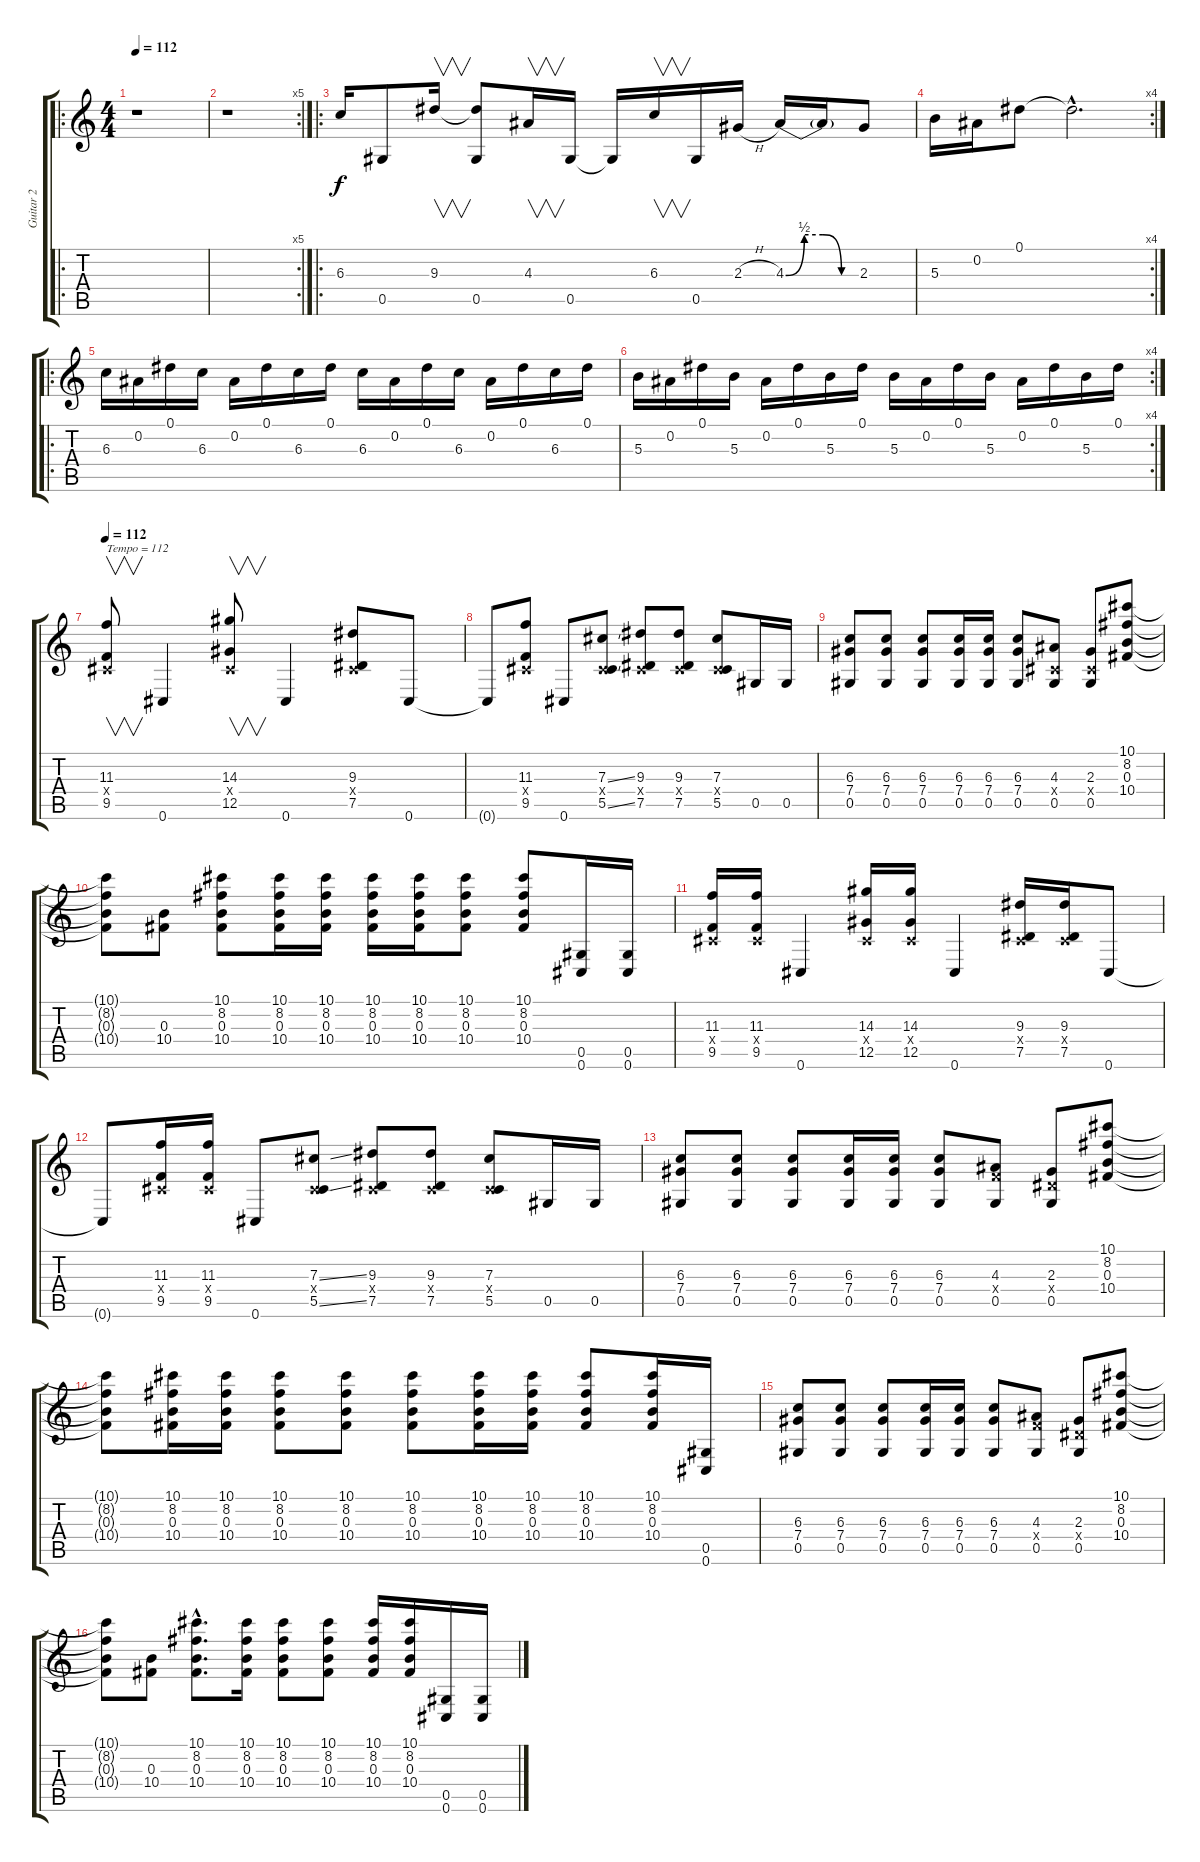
\track ("Guitar 2" "Guitar 2") {instrument overdrivenguitar}
\staff {score tabs}
\tuning (Eb4 Bb3 Gb3 Db3 Ab2 Db2) {hide}
\ro
\ts (4 4)
\tempo 112
\clef g2
\ks c
r.1{dy f instrument electricguitarclean} |
\rc 5
r.1 |
\ro
6.3.16 0.5.8 9.3.16{v} (9.3{t} 0.5).8 4.3.16{v} 0.5.16 0.5{t}.16 6.3.16{v} 0.5.16 2.3{h}.16 4.3{be (custom 0 0 15 2 30 2 45 0 60 0)}.16 4.3{t}.16 2.3.8 |
\rc 4
5.3.16 0.2.16 0.1.8 0.1{hac t}.2{d} |
\ro
6.3.16 0.2.16 0.1.16 6.3.16 0.2.16 0.1.16 6.3.16 0.1.16 6.3.16 0.2.16 0.1.16 6.3.16 0.2.16 0.1.16 6.3.16 0.1.16 |
\rc 4
5.3.16 0.2.16 0.1.16 5.3.16 0.2.16 0.1.16 5.3.16 0.1.16 5.3.16 0.2.16 0.1.16 5.3.16 0.2.16 0.1.16 5.3.16 0.1.16 |
\tempo 112
(11.3 0.4{x} 9.5).8{v txt "Tempo = 112" instrument overdrivenguitar} 0.6.4 (14.3 0.4{x} 12.5).8{v} 0.6.4 (9.3 0.4{x} 7.5).8 0.6.8 |
0.6{t}.8 (11.3 0.4{x} 9.5).8 0.6.8 (7.3{ss} 0.4{x} 5.5{ss}).8 (9.3 0.4{x} 7.5).8 (9.3 0.4{x} 7.5).8 (7.3 0.4{x} 5.5).8 0.5.16 0.5.16 |
(6.3 7.4 0.5).8 (6.3 7.4 0.5).8 (6.3 7.4 0.5).8 (6.3 7.4 0.5).16 (6.3 7.4 0.5).16 (6.3 7.4 0.5).8 (4.3 0.4{x} 0.5).8 (2.3 0.4{x} 0.5).8 (10.1 8.2 0.3 10.4).8 |
(10.1{t} 8.2{t} 0.3{t} 10.4{t}).8 (0.3 10.4).8 (10.1 8.2 0.3 10.4).8 (10.1 8.2 0.3 10.4).16 (10.1 8.2 0.3 10.4).16 (10.1 8.2 0.3 10.4).16 (10.1 8.2 0.3 10.4).16 (10.1 8.2 0.3 10.4).8 (10.1 8.2 0.3 10.4).8 (0.5 0.6).16 (0.5 0.6).16 |
(11.3 0.4{x} 9.5).16 (11.3 0.4{x} 9.5).16 0.6.4 (14.3 0.4{x} 12.5).16 (14.3 0.4{x} 12.5).16 0.6.4 (9.3 0.4{x} 7.5).16 (9.3 0.4{x} 7.5).16 0.6.8 |
0.6{t}.8 (11.3 0.4{x} 9.5).16 (11.3 0.4{x} 9.5).16 0.6.8 (7.3{ss} 0.4{x} 5.5{ss}).8 (9.3 0.4{x} 7.5).8 (9.3 0.4{x} 7.5).8 (7.3 0.4{x} 5.5).8 0.5.16 0.5.16 |
(6.3 7.4 0.5).8 (6.3 7.4 0.5).8 (6.3 7.4 0.5).8 (6.3 7.4 0.5).16 (6.3 7.4 0.5).16 (6.3 7.4 0.5).8 (4.3 4.4{x} 0.5).8 (2.3 2.4{x} 0.5).8 (10.1 8.2 0.3 10.4).8 |
(10.1{t} 8.2{t} 0.3{t} 10.4{t}).8 (10.1 8.2 0.3 10.4).16 (10.1 8.2 0.3 10.4).16 (10.1 8.2 0.3 10.4).8 (10.1 8.2 0.3 10.4).8 (10.1 8.2 0.3 10.4).8 (10.1 8.2 0.3 10.4).16 (10.1 8.2 0.3 10.4).16 (10.1 8.2 0.3 10.4).8 (10.1 8.2 0.3 10.4).16 (0.5 0.6).16 |
(6.3 7.4 0.5).8 (6.3 7.4 0.5).8 (6.3 7.4 0.5).8 (6.3 7.4 0.5).16 (6.3 7.4 0.5).16 (6.3 7.4 0.5).8 (4.3 4.4{x} 0.5).8 (2.3 2.4{x} 0.5).8 (10.1 8.2 0.3 10.4).8 |
(10.1{t} 8.2{t} 0.3{t} 10.4{t}).8 (0.3 10.4).8 (10.1{hac} 8.2{hac} 0.3{hac} 10.4{hac}).8{d} (10.1 8.2 0.3 10.4).16 (10.1 8.2 0.3 10.4).8 (10.1 8.2 0.3 10.4).8 (10.1 8.2 0.3 10.4).16 (10.1 8.2 0.3 10.4).16 (0.5 0.6).16 (0.5 0.6).16
